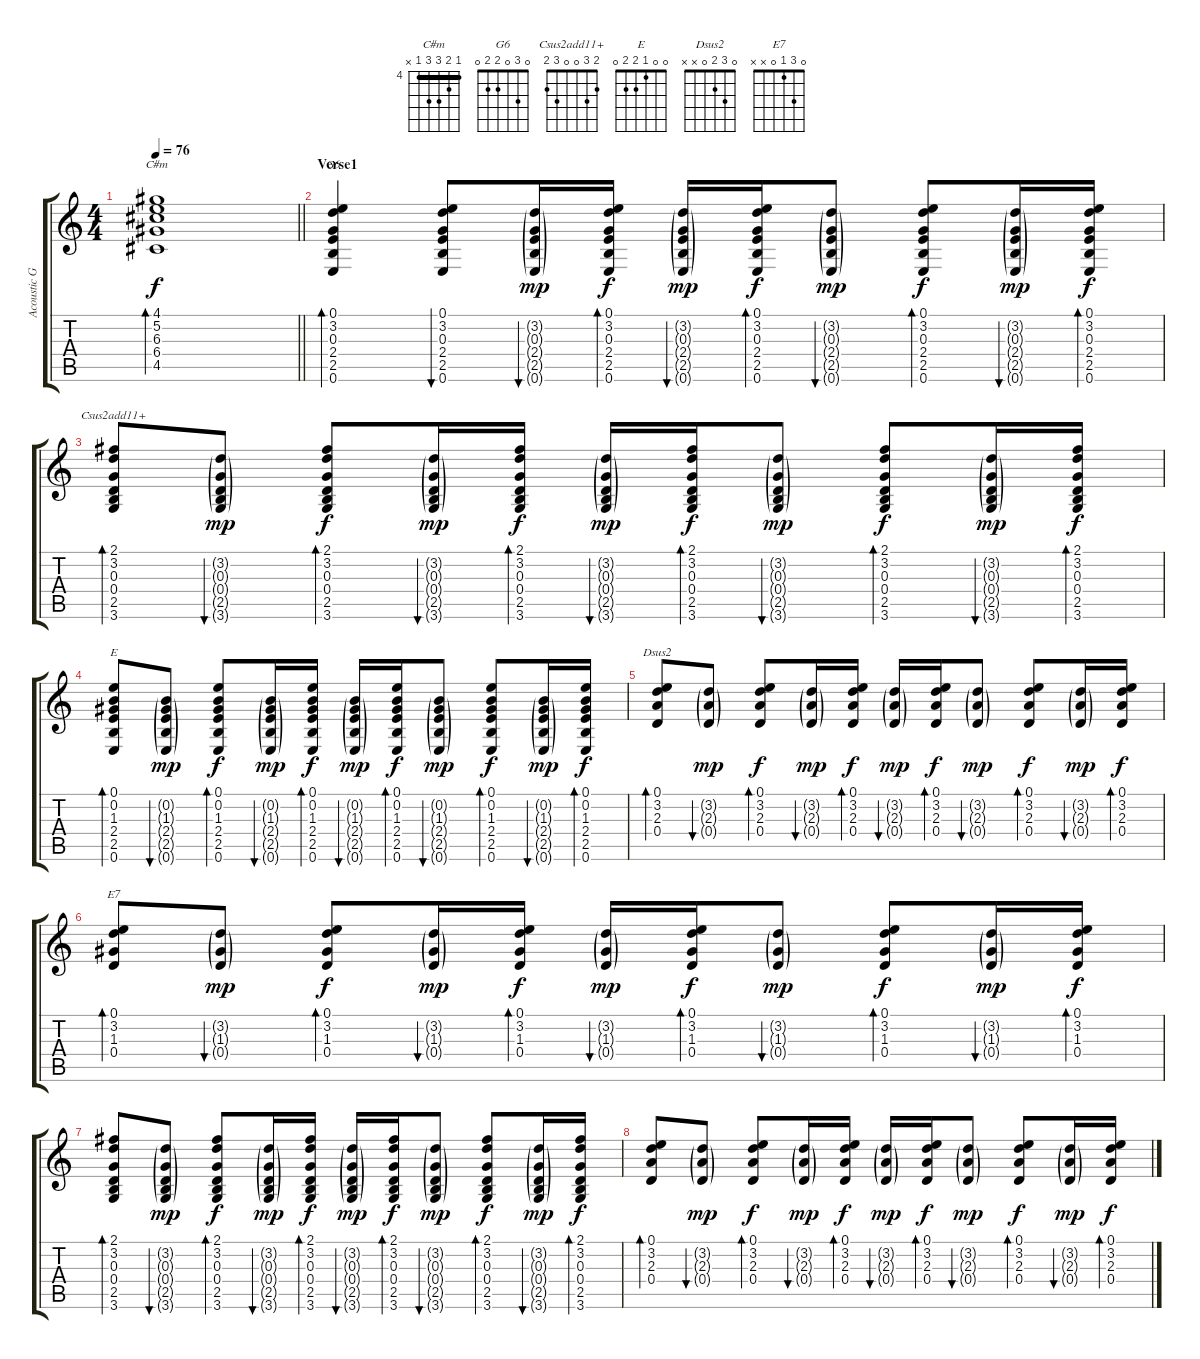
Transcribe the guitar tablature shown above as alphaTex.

\track ("Acoustic Guitar 1" "Acoustic G") {instrument acousticguitarsteel}
\staff {score tabs}
\tuning (E4 B3 G3 D3 A2 E2) {hide}
\chord ("C#m" 4 5 6 6 4 x) {firstfret 4 barre 4}
\chord ("G6" 0 3 0 2 2 0)
\chord ("Csus2add11+" 2 3 0 0 3 2)
\chord ("E" 0 0 1 2 2 0)
\chord ("Dsus2" 0 3 2 0 x x)
\chord ("E7" 0 3 1 0 x x)
\ts (4 4)
\tempo 76
\clef g2
\barLineRight lightlight
\ks c
(4.1 5.2 6.3 6.4 4.5).1{bd 240 ch "C#m" dy f instrument acousticguitarsteel} |
\section ("" "Verse1")
(0.1 3.2 0.3 2.4 2.5 0.6).4{bd 120 ch "G6"} (0.1 3.2 0.3 2.4 2.5 0.6).8{bu 30} (3.2{g} 0.3{g} 2.4{g} 2.5{g} 0.6{g}).16{bu 60 dy mp} (0.1 3.2 0.3 2.4 2.5 0.6).16{bd 60 dy f} (3.2{g} 0.3{g} 2.4{g} 2.5{g} 0.6{g}).16{bu 60 dy mp} (0.1 3.2 0.3 2.4 2.5 0.6).16{bd 60 dy f} (3.2{g} 0.3{g} 2.4{g} 2.5{g} 0.6{g}).8{bu 60 dy mp} (0.1 3.2 0.3 2.4 2.5 0.6).8{bd 60 dy f} (3.2{g} 0.3{g} 2.4{g} 2.5{g} 0.6{g}).16{bu 60 dy mp} (0.1 3.2 0.3 2.4 2.5 0.6).16{bd 60 dy f} |
(2.1 3.2 0.3 0.4 2.5 3.6).8{bd 60 ch "Csus2add11+"} (3.2{g} 0.3{g} 0.4{g} 2.5{g} 3.6{g}).8{bu 60 dy mp} (2.1 3.2 0.3 0.4 2.5 3.6).8{bd 60 dy f} (3.2{g} 0.3{g} 0.4{g} 2.5{g} 3.6{g}).16{bu 60 dy mp} (2.1 3.2 0.3 0.4 2.5 3.6).16{bd 60 dy f} (3.2{g} 0.3{g} 0.4{g} 2.5{g} 3.6{g}).16{bu 60 dy mp} (2.1 3.2 0.3 0.4 2.5 3.6).16{bd 60 dy f} (3.2{g} 0.3{g} 0.4{g} 2.5{g} 3.6{g}).8{bu 60 dy mp} (2.1 3.2 0.3 0.4 2.5 3.6).8{bd 60 dy f} (3.2{g} 0.3{g} 0.4{g} 2.5{g} 3.6{g}).16{bu 60 dy mp} (2.1 3.2 0.3 0.4 2.5 3.6).16{bd 60 dy f} |
(0.1 0.2 1.3 2.4 2.5 0.6).8{bd 60 ch "E"} (0.2{g} 1.3{g} 2.4{g} 2.5{g} 0.6{g}).8{bu 60 dy mp} (0.1 0.2 1.3 2.4 2.5 0.6).8{bd 60 dy f} (0.2{g} 1.3{g} 2.4{g} 2.5{g} 0.6{g}).16{bu 60 dy mp} (0.1 0.2 1.3 2.4 2.5 0.6).16{bd 60 dy f} (0.2{g} 1.3{g} 2.4{g} 2.5{g} 0.6{g}).16{bu 60 dy mp} (0.1 0.2 1.3 2.4 2.5 0.6).16{bd 60 dy f} (0.2{g} 1.3{g} 2.4{g} 2.5{g} 0.6{g}).8{bu 60 dy mp} (0.1 0.2 1.3 2.4 2.5 0.6).8{bd 60 dy f} (0.2{g} 1.3{g} 2.4{g} 2.5{g} 0.6{g}).16{bu 60 dy mp} (0.1 0.2 1.3 2.4 2.5 0.6).16{bd 60 dy f} |
(0.1 3.2 2.3 0.4).8{bd 60 ch "Dsus2"} (3.2{g} 2.3{g} 0.4{g}).8{bu 60 dy mp} (0.1 3.2 2.3 0.4).8{bd 60 dy f} (3.2{g} 2.3{g} 0.4{g}).16{bu 60 dy mp} (0.1 3.2 2.3 0.4).16{bd 60 dy f} (3.2{g} 2.3{g} 0.4{g}).16{bu 60 dy mp} (0.1 3.2 2.3 0.4).16{bd 60 dy f} (3.2{g} 2.3{g} 0.4{g}).8{bu 60 dy mp} (0.1 3.2 2.3 0.4).8{bd 60 dy f} (3.2{g} 2.3{g} 0.4{g}).16{bu 60 dy mp} (0.1 3.2 2.3 0.4).16{bd 60 dy f} |
(0.1 3.2 1.3 0.4).8{bd 60 ch "E7"} (3.2{g} 1.3{g} 0.4{g}).8{bu 60 dy mp} (0.1 3.2 1.3 0.4).8{bd 60 dy f} (3.2{g} 1.3{g} 0.4{g}).16{bu 60 dy mp} (0.1 3.2 1.3 0.4).16{bd 60 dy f} (3.2{g} 1.3{g} 0.4{g}).16{bu 60 dy mp} (0.1 3.2 1.3 0.4).16{bd 60 dy f} (3.2{g} 1.3{g} 0.4{g}).8{bu 60 dy mp} (0.1 3.2 1.3 0.4).8{bd 60 dy f} (3.2{g} 1.3{g} 0.4{g}).16{bu 60 dy mp} (0.1 3.2 1.3 0.4).16{bd 60 dy f} |
(2.1 3.2 0.3 0.4 2.5 3.6).8{bd 60} (3.2{g} 0.3{g} 0.4{g} 2.5{g} 3.6{g}).8{bu 60 dy mp} (2.1 3.2 0.3 0.4 2.5 3.6).8{bd 60 dy f} (3.2{g} 0.3{g} 0.4{g} 2.5{g} 3.6{g}).16{bu 60 dy mp} (2.1 3.2 0.3 0.4 2.5 3.6).16{bd 60 dy f} (3.2{g} 0.3{g} 0.4{g} 2.5{g} 3.6{g}).16{bu 60 dy mp} (2.1 3.2 0.3 0.4 2.5 3.6).16{bd 60 dy f} (3.2{g} 0.3{g} 0.4{g} 2.5{g} 3.6{g}).8{bu 60 dy mp} (2.1 3.2 0.3 0.4 2.5 3.6).8{bd 60 dy f} (3.2{g} 0.3{g} 0.4{g} 2.5{g} 3.6{g}).16{bu 60 dy mp} (2.1 3.2 0.3 0.4 2.5 3.6).16{bd 60 dy f} |
(0.1 3.2 2.3 0.4).8{bd 60} (3.2{g} 2.3{g} 0.4{g}).8{bu 60 dy mp} (0.1 3.2 2.3 0.4).8{bd 60 dy f} (3.2{g} 2.3{g} 0.4{g}).16{bu 60 dy mp} (0.1 3.2 2.3 0.4).16{bd 60 dy f} (3.2{g} 2.3{g} 0.4{g}).16{bu 60 dy mp} (0.1 3.2 2.3 0.4).16{bd 60 dy f} (3.2{g} 2.3{g} 0.4{g}).8{bu 60 dy mp} (0.1 3.2 2.3 0.4).8{bd 60 dy f} (3.2{g} 2.3{g} 0.4{g}).16{bu 60 dy mp} (0.1 3.2 2.3 0.4).16{bd 60 dy f}
